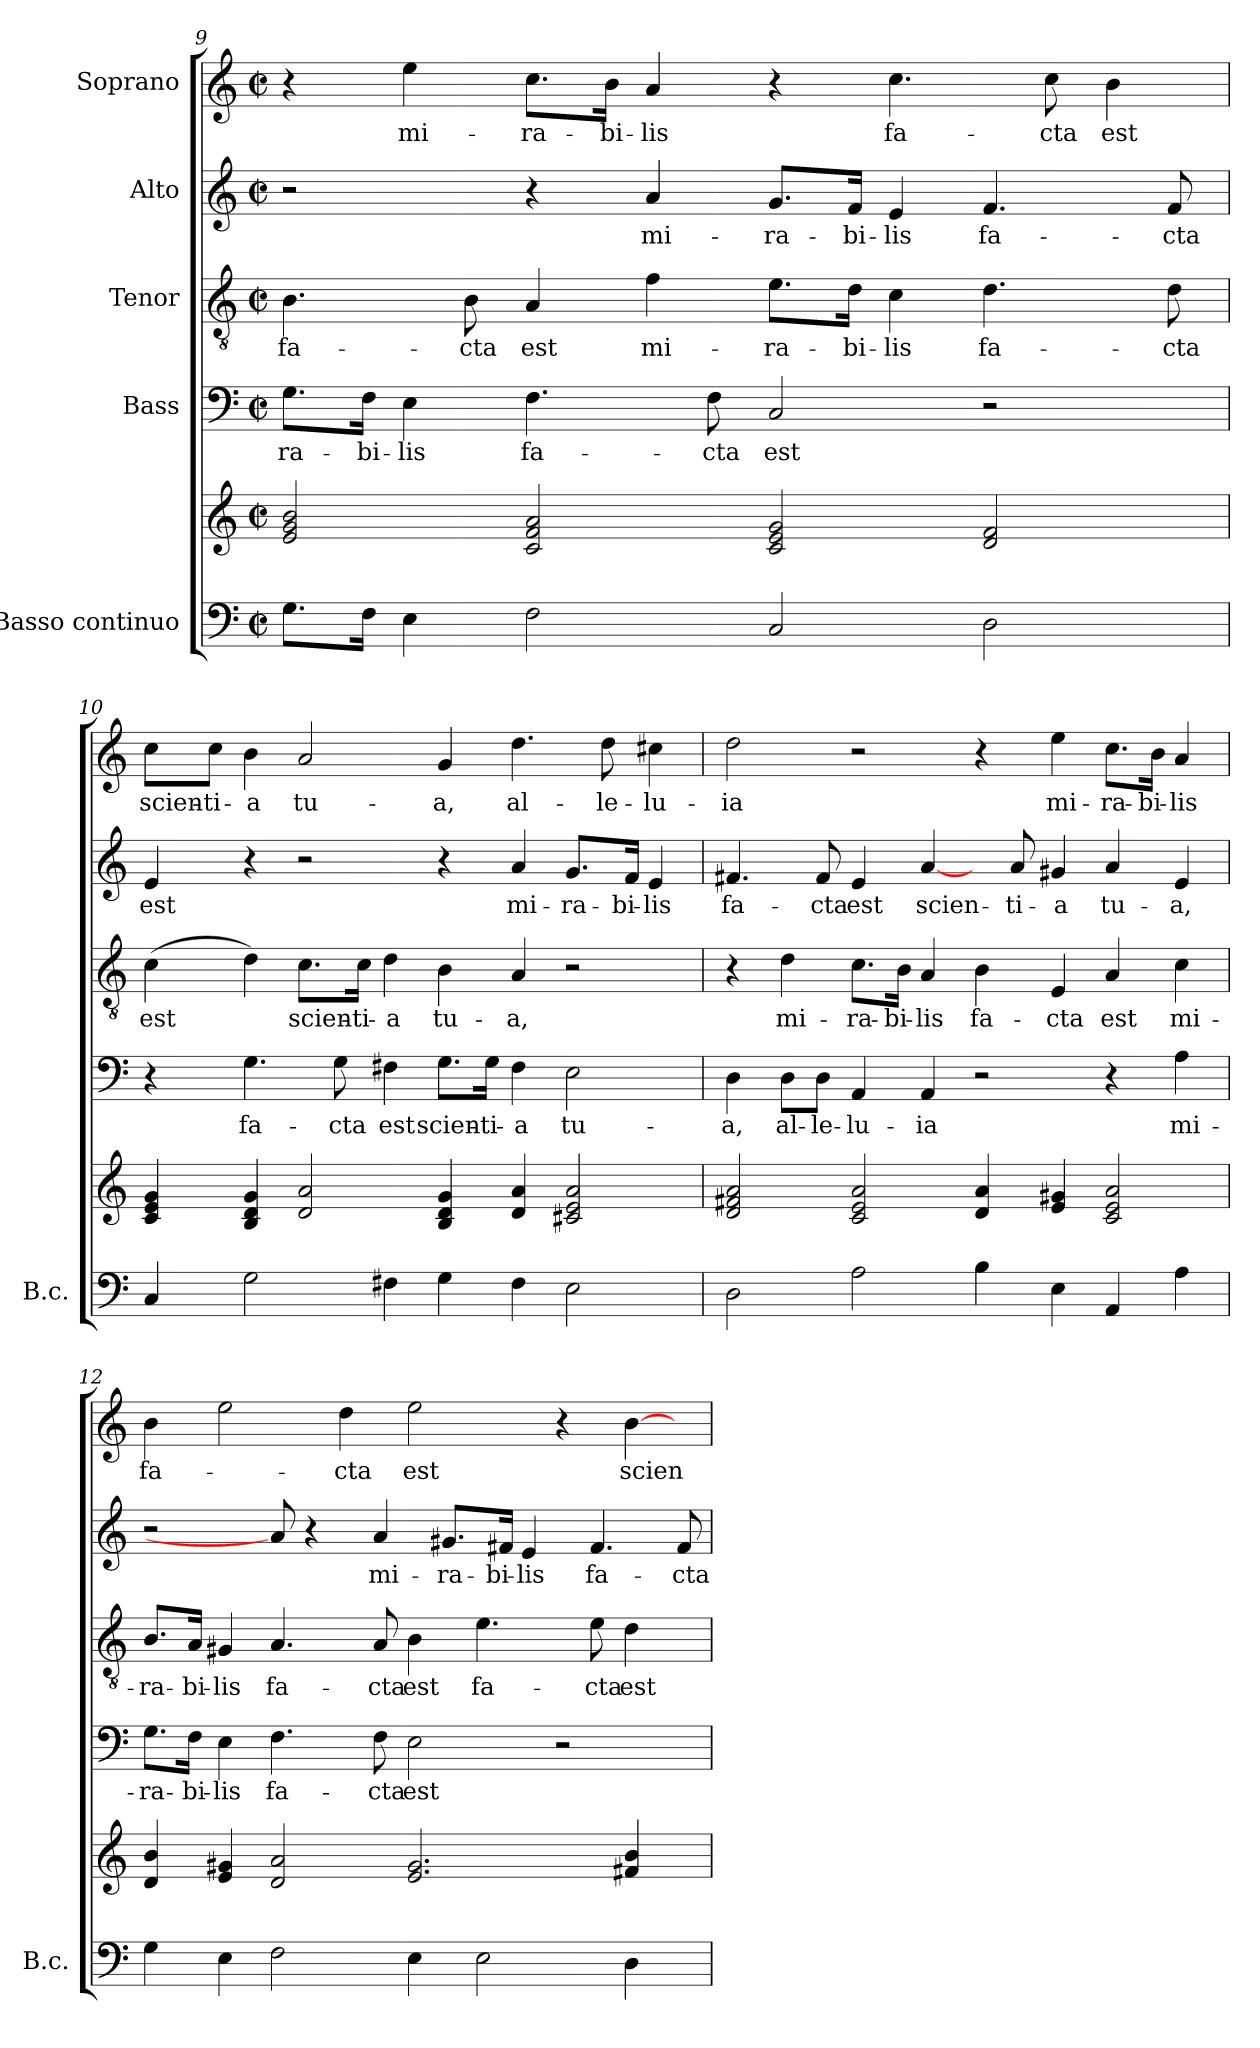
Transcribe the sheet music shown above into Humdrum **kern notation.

**kern	**kern	**kern	**text	**kern	**text	**kern	**text	**kern	**text
*part5	*part5	*part4	*part4	*part3	*part3	*part2	*part2	*part1	*part1
*staff6	*staff5	*staff4	*staff4	*staff3	*staff3	*staff2	*staff2	*staff1	*staff1
*I"Basso continuo	*	*I"Bass	*	*I"Tenor	*	*I"Alto	*	*I"Soprano	*
*I'B.c.	*	*	*	*	*	*	*	*	*
*clefF4	*clefG2	*clefF4	*	*clefGv2	*	*clefG2	*	*clefG2	*
*k[]	*k[]	*k[]	*	*k[]	*	*k[]	*	*k[]	*
*C:	*C:	*C:	*	*C:	*	*C:	*	*C:	*
*M2/2	*M2/2	*M2/2	*	*M2/2	*	*M2/2	*	*M2/2	*
*met(c|)	*met(c|)	*met(c|)	*	*met(c|)	*	*met(c|)	*	*met(c|)	*
=9	=9	=9	=9	=9	=9	=9	=9	=9	=9
!	!	!	!LO:LY:b	!	!LO:LY:b	!	!	!	!
8.G\L	2e!/ 2g!/ 2b!/	8.G\L	-ra-	4.B\	fa-	2r	.	4r	.
!	!	!	!LO:LY:b	!	!	!	!	!	!
16F\Jk	.	16F\Jk	-bi-	.	.	.	.	.	.
!	!	!	!LO:LY:b	!	!	!	!	!	!LO:LY:b
4E\	.	4E\	-lis	.	.	.	.	4ee\	mi-
!	!	!	!	!	!LO:LY:b	!	!	!	!
.	.	.	.	8B\	-cta	.	.	.	.
!	!	!	!LO:LY:b	!	!LO:LY:b	!	!	!	!LO:LY:b
2F\	2c!/ 2f!/ 2a!/	4.F\	fa-	4A/	est	4r	.	8.cc\L	-ra-
!	!	!	!	!	!	!	!	!	!LO:LY:b
.	.	.	.	.	.	.	.	16b\Jk	-bi-
!	!	!	!	!	!LO:LY:b	!	!LO:LY:b	!	!LO:LY:b
.	.	.	.	4f\	mi-	4a/	mi-	4a/	-lis
!	!	!	!LO:LY:b	!	!	!	!	!	!
.	.	8F\	-cta	.	.	.	.	.	.
!	!	!	!LO:LY:b	!	!LO:LY:b	!	!LO:LY:b	!	!
2C/	2c!/ 2e!/ 2g!/	2C/	est	8.e\L	-ra-	8.g/L	-ra-	4r	.
!	!	!	!	!	!LO:LY:b	!	!LO:LY:b	!	!
.	.	.	.	16d\Jk	-bi-	16f/Jk	-bi-	.	.
!	!	!	!	!	!LO:LY:b	!	!LO:LY:b	!	!LO:LY:b
.	.	.	.	4c\	-lis	4e/	-lis	4.cc\	fa-
!	!	!	!	!	!LO:LY:b	!	!LO:LY:b	!	!
2D\	2d!/ 2f!/	2r	.	4.d\	fa-	4.f/	fa-	.	.
!	!	!	!	!	!	!	!	!	!LO:LY:b
.	.	.	.	.	.	.	.	8cc\	-cta
!	!	!	!	!	!	!	!	!	!LO:LY:b
.	.	.	.	.	.	.	.	4b\	est
!	!	!	!	!	!LO:LY:b	!	!LO:LY:b	!	!
.	.	.	.	8d\	-cta	8f/	-cta	.	.
!!LO:LB:g=z
=10	=10	=10	=10	=10	=10	=10	=10	=10	=10
!	!	!	!	!	!LO:LY:b	!	!LO:LY:b	!	!LO:LY:b
4C/	4c!/ 4e!/ 4g!/	4r	.	(>4c\	est	4e/	est	8cc\L	scien-
!	!	!	!	!	!	!	!	!	!LO:LY:b
.	.	.	.	.	.	.	.	8cc\J	-ti-
!	!	!	!LO:LY:b	!	!	!	!	!	!LO:LY:b
2G\	4B!/ 4d!/ 4g!/	4.G\	fa-	4d\)	.	4r	.	4b\	-a
!	!	!	!	!	!LO:LY:b	!	!	!	!LO:LY:b
.	2d!/ 2a!/	.	.	8.c\L	scien-	2r	.	2a/	tu-
!	!	!	!LO:LY:b	!	!	!	!	!	!
.	.	8G\	-cta	.	.	.	.	.	.
!	!	!	!	!	!LO:LY:b	!	!	!	!
.	.	.	.	16c\Jk	-ti-	.	.	.	.
!	!	!	!LO:LY:b	!	!LO:LY:b	!	!	!	!
4F#X\	.	4F#X\	est	4d\	-a	.	.	.	.
!	!	!	!LO:LY:b	!	!LO:LY:b	!	!	!	!LO:LY:b
4G\	4B!/ 4d!/ 4g!/	8.G\L	scien-	4B\	tu-	4r	.	4g/	-a,
!	!	!	!LO:LY:b	!	!	!	!	!	!
.	.	16G\Jk	-ti-	.	.	.	.	.	.
!	!	!	!LO:LY:b	!	!LO:LY:b	!	!LO:LY:b	!	!LO:LY:b
4F#\	4d!/ 4a!/	4F#\	-a	4A/	-a,	4a/	mi-	4.dd\	al-
!	!	!	!LO:LY:b	!	!	!	!LO:LY:b	!	!
2E\	2c#X!/ 2e!/ 2a!/	2E\	tu-	2r	.	8.g/L	-ra-	.	.
!	!	!	!	!	!	!	!	!	!LO:LY:b
.	.	.	.	.	.	.	.	8dd\	-le-
!	!	!	!	!	!	!	!LO:LY:b	!	!
.	.	.	.	.	.	16f/Jk	-bi-	.	.
!	!	!	!	!	!	!	!LO:LY:b	!	!LO:LY:b
.	.	.	.	.	.	4e/	-lis	4cc#X\	-lu-
=11	=11	=11	=11	=11	=11	=11	=11	=11	=11
!	!	!	!LO:LY:b	!	!	!	!LO:LY:b	!	!LO:LY:b
2D\	2d!/ 2f#X!/ 2a!/	4D\	-a,	4r	.	4.f#X/	fa-	2dd\	-ia
!	!	!	!LO:LY:b	!	!LO:LY:b	!	!	!	!
.	.	8D\L	al-	4d\	mi-	.	.	.	.
!	!	!	!LO:LY:b	!	!	!	!LO:LY:b	!	!
.	.	8D\J	-le-	.	.	8f#/	-cta	.	.
!	!	!	!LO:LY:b	!	!LO:LY:b	!	!LO:LY:b	!	!
2A\	2c!/ 2e!/ 2a!/	4AA/	-lu-	8.c\L	-ra-	4e/	est	2r	.
!	!	!	!	!	!LO:LY:b	!	!	!	!
.	.	.	.	16B\Jk	-bi-	.	.	.	.
!	!	!	!LO:LY:b	!	!LO:LY:b	!	!LO:LY:b	!	!
.	.	4AA/	-ia	4A/	-lis	[4a/	scien-	.	.
!	!	!	!	!	!LO:LY:b	!	!	!	!
4B\	4d!/ 4a!/	2r	.	4B\	fa-	8ryy	.	4r	.
!	!	!	!	!	!	!	!LO:LY:b	!	!
.	.	.	.	.	.	8a/	-ti-	.	.
!	!	!	!	!	!LO:LY:b	!	!LO:LY:b	!	!LO:LY:b
4E\	4e!/ 4g#X!/	.	.	4E/	-cta	4g#X/	-a	4ee\	mi-
!	!	!	!	!	!LO:LY:b	!	!LO:LY:b	!	!LO:LY:b
4AA/	2c!/ 2e!/ 2a!/	4r	.	4A/	est	4a/	tu-	8.cc\L	-ra-
!	!	!	!	!	!	!	!	!	!LO:LY:b
.	.	.	.	.	.	.	.	16b\Jk	-bi-
!	!	!	!LO:LY:b	!	!LO:LY:b	!	!LO:LY:b	!	!LO:LY:b
4A\	.	4A\	mi-	4c\	mi-	4e/	-a,	4a/	-lis
!!LO:PB:g=z
=12	=12	=12	=12	=12	=12	=12	=12	=12	=12
!	!	!	!LO:LY:b	!	!LO:LY:b	!	!	!	!LO:LY:b
4G\	4d!/ 4b!/	8.G\L	-ra-	8.B/L	-ra-	2r	.	4b\	fa-
!	!	!	!LO:LY:b	!	!LO:LY:b	!	!	!	!
.	.	16F\Jk	-bi-	16A/Jk	-bi-	.	.	.	.
!	!	!	!LO:LY:b	!	!LO:LY:b	!	!	!	!
4E\	4e!/ 4g#X!/	4E\	-lis	4G#X/	-lis	.	.	2ee\	.
!	!	!	!LO:LY:b	!	!LO:LY:b	!	!	!	!
2F\	2d!/ 2a!/	4.F\	fa-	4.A/	fa-	8a/]	.	.	.
.	.	.	.	.	.	4r	.	.	.
!	!	!	!	!	!	!	!	!	!LO:LY:b
.	.	.	.	.	.	.	.	4dd\	-cta
!	!	!	!LO:LY:b	!	!LO:LY:b	!	!LO:LY:b	!	!
.	.	8F\	-cta	8A/	-cta	4a/	mi-	.	.
!	!	!	!LO:LY:b	!	!LO:LY:b	!	!	!	!LO:LY:b
4E\	2.e!/ 2.g#!/	2E\	est	4B\	est	.	.	2ee\	est
!	!	!	!	!	!	!	!LO:LY:b	!	!
.	.	.	.	.	.	8.g#X/L	-ra-	.	.
!	!	!	!	!	!LO:LY:b	!	!	!	!
2E\	.	.	.	4.e\	fa-	.	.	.	.
!	!	!	!	!	!	!	!LO:LY:b	!	!
.	.	.	.	.	.	16f#X/Jk	-bi-	.	.
!	!	!	!	!	!	!	!LO:LY:b	!	!
.	.	.	.	.	.	4e/	-lis	.	.
.	.	2r	.	.	.	.	.	4r	.
!	!	!	!	!	!LO:LY:b	!	!LO:LY:b	!	!
.	.	.	.	8e\	-cta	4.f#/	fa-	.	.
!	!	!	!	!	!LO:LY:b	!	!	!	!LO:LY:b
4D\	4f#X!/ 4b!/	.	.	4d\	est	.	.	[4b\	scien-
!	!	!	!	!	!	!	!LO:LY:b	!	!
8ryy	8ryy	8ryy	.	8ryy	.	8f#/	-cta	8ryy	.
=	=	=	=	=	=	=	=	=	=
*-	*-	*-	*-	*-	*-	*-	*-	*-	*-
